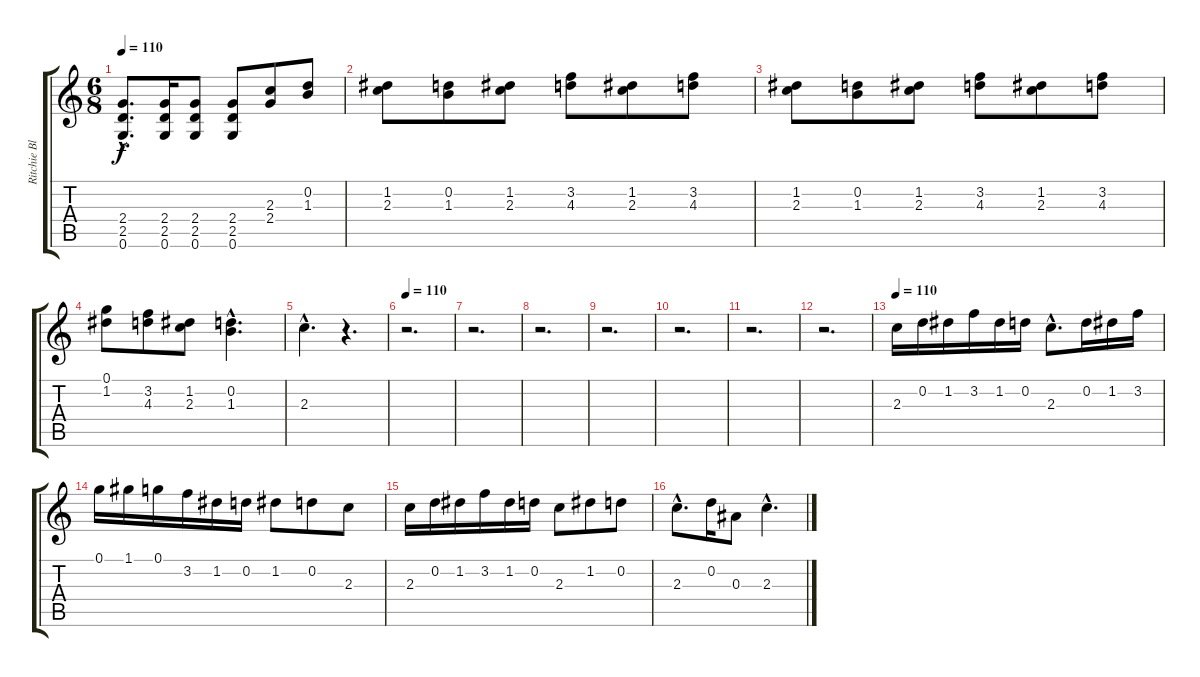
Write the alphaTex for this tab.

\track ("Ritchie Blackmore" "Ritchie Bl") {instrument acousticguitarsteel}
\staff {score tabs}
\tuning (G4 D4 Bb3 F3 C3 G2) {hide}
\ts (6 8)
\tempo 110
\clef g2
\ks c
(2.4{hac} 2.5{hac} 0.6{hac}).8{d dy f} (2.4 2.5 0.6).16 (2.4 2.5 0.6).8 (2.4 2.5 0.6).8 (2.3 2.4).8 (0.2 1.3).8 |
(1.2 2.3).8 (0.2 1.3).8 (1.2 2.3).8 (3.2 4.3).8 (1.2 2.3).8 (3.2 4.3).8 |
(1.2 2.3).8 (0.2 1.3).8 (1.2 2.3).8 (3.2 4.3).8 (1.2 2.3).8 (3.2 4.3).8 |
(0.1 1.2).8 (3.2 4.3).8 (1.2 2.3).8 (0.2{hac} 1.3{hac}).4{d} |
2.3{hac}.4{d} r.4{d} |
\tempo 110
r.2{d} |
r.2{d} |
r.2{d} |
r.2{d} |
r.2{d} |
r.2{d} |
r.2{d} |
\tempo 110
2.3.16 0.2.16 1.2.16 3.2.16 1.2.16 0.2.16 2.3{hac}.8{d} 0.2.16 1.2.16 3.2.16 |
0.1.16 1.1.16 0.1.16 3.2.16 1.2.16 0.2.16 1.2.8 0.2.8 2.3.8 |
2.3.16 0.2.16 1.2.16 3.2.16 1.2.16 0.2.16 2.3.8 1.2.8 0.2.8 |
2.3{hac}.8{d} 0.2.16 0.3.8 2.3{hac}.4{d}
